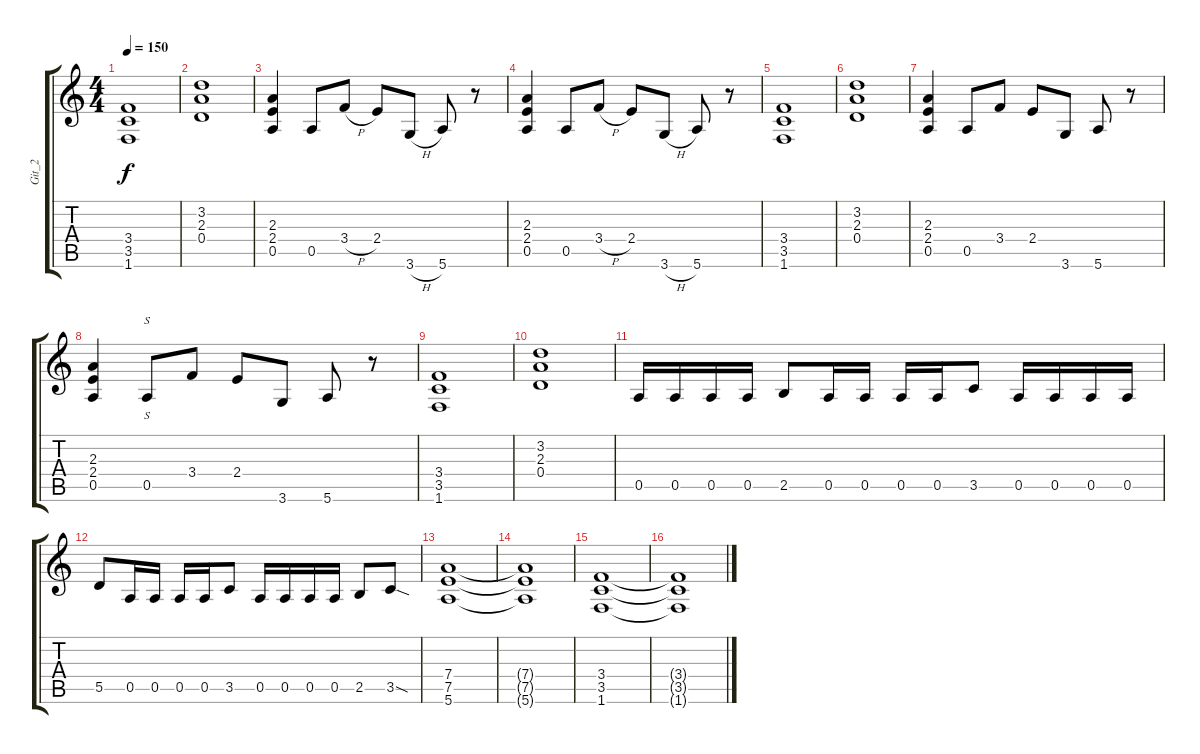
\track ("Git_2" "Git_2") {instrument distortionguitar}
\staff {score tabs}
\tuning (E4 B3 G3 D3 A2 E2) {hide}
\ts (4 4)
\tempo 150
\clef g2
\ks c
(3.4 3.5 1.6).1{dy f} |
(3.2 2.3 0.4).1 |
(2.3 2.4 0.5).4 0.5.8 3.4{h}.8 2.4.8 3.6{h}.8 5.6.8 r.8 |
(2.3 2.4 0.5).4 0.5.8 3.4{h}.8 2.4.8 3.6{h}.8 5.6.8 r.8 |
(3.4 3.5 1.6).1 |
(3.2 2.3 0.4).1 |
(2.3 2.4 0.5).4 0.5.8 3.4.8 2.4.8 3.6.8 5.6.8 r.8 |
(2.3 2.4 0.5).4 0.5.8{s} 3.4.8 2.4.8 3.6.8 5.6.8 r.8 |
(3.4 3.5 1.6).1 |
(3.2 2.3 0.4).1 |
0.5.16 0.5.16 0.5.16 0.5.16 2.5.8 0.5.16 0.5.16 0.5.16 0.5.16 3.5.8 0.5.16 0.5.16 0.5.16 0.5.16 |
5.5.8 0.5.16 0.5.16 0.5.16 0.5.16 3.5.8 0.5.16 0.5.16 0.5.16 0.5.16 2.5.8 3.5{sod}.8 |
(7.4 7.5 5.6).1 |
(7.4{t} 7.5{t} 5.6{t}).1 |
(3.4 3.5 1.6).1 |
(3.4{t} 3.5{t} 1.6{t}).1
